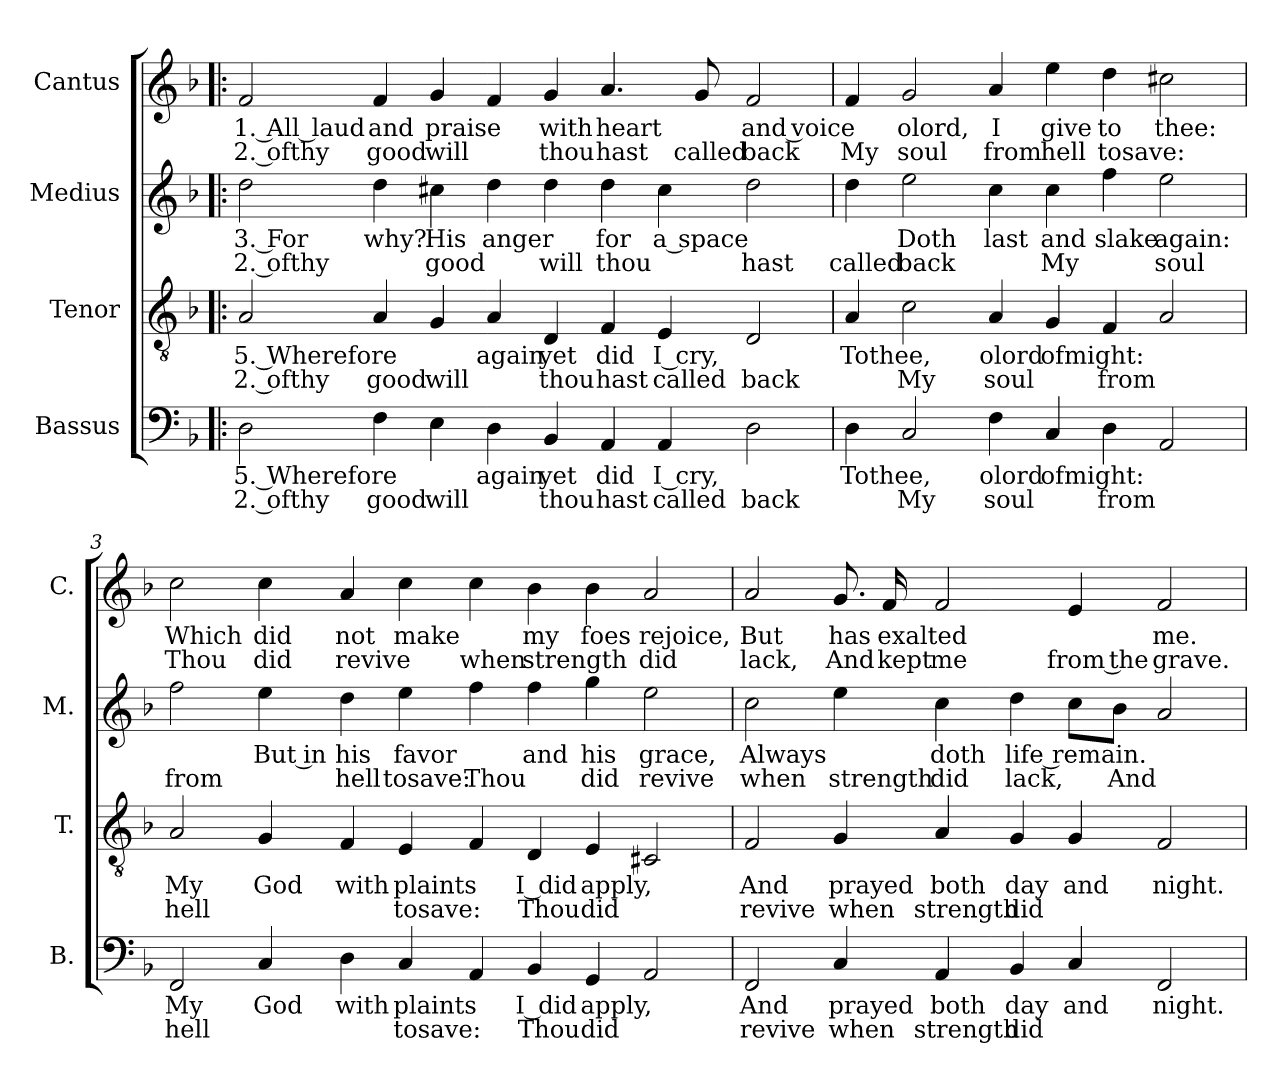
**kern	**text	**text	**kern	**text	**text	**kern	**text	**text	**kern	**text	**text
*part4	*part4	*part4	*part3	*part3	*part3	*part2	*part2	*part2	*part1	*part1	*part1
*staff4	*staff4	*staff4	*staff3	*staff3	*staff3	*staff2	*staff2	*staff2	*staff1	*staff1	*staff1
*I"Bassus	*	*	*I"Tenor	*	*	*I"Medius	*	*	*I"Cantus	*	*
*I'B.	*	*	*I'T.	*	*	*I'M.	*	*	*I'C.	*	*
*clefF4	*	*	*clefGv2	*	*	*clefG2	*	*	*clefG2	*	*
*k[b-]	*	*	*k[b-]	*	*	*k[b-]	*	*	*k[b-]	*	*
*F:	*	*	*F:	*	*	*F:	*	*	*F:	*	*
=1!|:	=1!|:	=1!|:	=1!|:	=1!|:	=1!|:	=1!|:	=1!|:	=1!|:	=1!|:	=1!|:	=1!|:
!	!LO:LY:a:rj	!LO:LY:a:rj	!	!LO:LY:b:rj	!LO:LY:b:rj	!	!LO:LY:b:rj	!LO:LY:b:rj	!	!LO:LY:b:rj	!LO:LY:b:rj
2D\	5. Wherefore	2. ofthy	2A/	5. Wherefore	2. ofthy	2dd\	3. For	2. ofthy	2f/	1. All laud	2. ofthy
!	!	!LO:LY:a	!	!	!LO:LY:b	!	!LO:LY:b	!	!	!LO:LY:b	!LO:LY:b
4F\	.	good	4A/	.	good	4dd\	why?	.	4f/	and	good
!	!	!LO:LY:a	!	!	!LO:LY:b	!	!LO:LY:b	!LO:LY:b	!	!LO:LY:b	!LO:LY:b
4E\	.	will	4G/	.	will	4cc#X\	His	good	4g/	praise	will
!	!LO:LY:a	!	!	!LO:LY:b	!	!	!LO:LY:b	!	!	!	!
4D\	again	.	4A/	again	.	4dd\	anger	.	4f/	.	.
!	!LO:LY:a	!LO:LY:a	!	!LO:LY:b	!LO:LY:b	!	!	!LO:LY:b	!	!LO:LY:b	!LO:LY:b
4BB-/	yet	thou	4D/	yet	thou	4dd\	.	will	4g/	with	thou
!	!LO:LY:a	!LO:LY:a	!	!LO:LY:b	!LO:LY:b	!	!LO:LY:b	!LO:LY:b	!	!LO:LY:b	!LO:LY:b
4AA/	did	hast	4F/	did	hast	4dd\	for	thou	4.a/	heart	hast
!	!LO:LY:a	!LO:LY:a	!	!LO:LY:b	!LO:LY:b	!	!LO:LY:b	!	!	!	!
4AA/	I cry,	called	4E/	I cry,	called	4cc#\	a space	.	.	.	.
!	!	!	!	!	!	!	!	!	!	!	!LO:LY:b
.	.	.	.	.	.	.	.	.	8g/	.	called
!	!	!LO:LY:a	!	!	!LO:LY:b	!	!	!LO:LY:b:rj	!	!LO:LY:b	!LO:LY:b
2D\	.	back	2D/	.	back	2dd\	.	hast	2f/	and voice	back
=2	=2	=2	=2	=2	=2	=2	=2	=2	=2	=2	=2
!	!LO:LY:a	!	!	!LO:LY:b	!	!	!	!LO:LY:b	!	!	!LO:LY:b
4D\	Tothee,	.	4A/	Tothee,	.	4dd\	.	called	4f</	.	My
!	!	!LO:LY:a	!	!	!LO:LY:b	!	!LO:LY:b	!LO:LY:b	!	!LO:LY:b	!LO:LY:b
2C/	.	My	2c\	.	My	2ee\	Doth	back	2g/	olord,	soul
!	!LO:LY:a	!LO:LY:a	!	!LO:LY:b	!LO:LY:b	!	!LO:LY:b	!	!	!LO:LY:b	!LO:LY:b
4F\	olord	soul	4A/	olord	soul	4cc\	last	.	4a/	I	from
!	!LO:LY:a	!	!	!LO:LY:b	!	!	!LO:LY:b	!LO:LY:b	!	!LO:LY:b	!LO:LY:b
4C/	ofmight:	.	4G/	ofmight:	.	4cc\	and	My	4ee\	give	hell
!	!	!LO:LY:a	!	!	!LO:LY:b	!	!LO:LY:b	!	!	!LO:LY:b	!LO:LY:b
4D\	.	from	4F/	.	from	4ff\	slake	.	4dd\	to	tosave:
!	!	!	!	!	!	!	!LO:LY:b	!LO:LY:b	!	!LO:LY:b	!
2AA/	.	.	2A/	.	.	2ee\	again:	soul	2cc#X\	thee:	.
=3	=3	=3	=3	=3	=3	=3	=3	=3	=3	=3	=3
!	!LO:LY:a	!LO:LY:a	!	!LO:LY:b	!LO:LY:b	!	!	!LO:LY:b	!	!LO:LY:b	!LO:LY:b
2FF/	My	hell	2A/	My	hell	2ff\	.	from	2cc\	Which	Thou
!	!LO:LY:a:rj	!	!	!LO:LY:b:rj	!	!	!LO:LY:b:rj	!	!	!LO:LY:b	!LO:LY:b
4C/	God	.	4G/	God	.	4ee\	But in	.	4cc\	did	did
!	!LO:LY:a	!	!	!LO:LY:b	!	!	!LO:LY:b	!LO:LY:b	!	!LO:LY:b	!LO:LY:b
4D\	with	.	4F/	with	.	4dd\	his	hell	4a/	not	revive
!	!LO:LY:a	!LO:LY:a	!	!LO:LY:b	!LO:LY:b	!	!LO:LY:b	!LO:LY:b	!	!LO:LY:b	!
4C/	plaints	tosave:	4E/	plaints	tosave:	4ee\	favor	tosave:	4cc\	make	.
!	!	!	!	!	!	!	!	!LO:LY:b	!	!	!LO:LY:b
4AA/	.	.	4F/	.	.	4ff\	.	Thou	4cc\	.	when
!	!LO:LY:a:rj	!LO:LY:a:rj	!	!LO:LY:b:rj	!LO:LY:b:rj	!	!LO:LY:b	!	!	!LO:LY:b	!LO:LY:b
4BB-/	I did	Thou	4D/	I did	Thou	4ff\	and	.	4b-\	my	strength
!	!LO:LY:a	!LO:LY:a	!	!LO:LY:b	!LO:LY:b	!	!LO:LY:b	!LO:LY:b	!	!LO:LY:b	!
4GG/	apply,	did	4E/	apply,	did	4gg\	his	did	4b-\	foes	.
!	!	!	!	!	!	!	!LO:LY:b	!LO:LY:b	!	!LO:LY:b	!LO:LY:b
2AA/	.	.	2C#X/	.	.	2ee\	grace,	revive	2a/	rejoice,	did
=4	=4	=4	=4	=4	=4	=4	=4	=4	=4	=4	=4
!	!LO:LY:a	!LO:LY:a	!	!LO:LY:b	!LO:LY:b	!	!LO:LY:b	!LO:LY:b	!	!LO:LY:b	!LO:LY:b
2FF/	And	revive	2F/	And	revive	2cc\	Always	when	2a</	But	lack,
!	!LO:LY:a	!LO:LY:a	!	!LO:LY:b	!LO:LY:b	!	!	!LO:LY:b	!	!LO:LY:b	!LO:LY:b
4C/	prayed	when	4G/	prayed	when	4ee\	.	strength	8.g/	has	And
!	!	!	!	!	!	!	!	!	!	!LO:LY:b	!LO:LY:b
.	.	.	.	.	.	.	.	.	16f/	exalted	kept
!	!LO:LY:a	!LO:LY:a	!	!LO:LY:b	!LO:LY:b	!	!LO:LY:b	!LO:LY:b	!	!	!LO:LY:b
4AA/	both	strength	4A/	both	strength	4cc\	doth	did	2f/	.	me
!	!LO:LY:a	!LO:LY:a	!	!LO:LY:b	!LO:LY:b	!	!LO:LY:b:rj	!LO:LY:b:rj	!	!	!
4BB-/	day	did	4G/	day	did	4dd\	life remain.	lack,	.	.	.
!	!LO:LY:a	!	!	!LO:LY:b	!	!	!	!	!	!	!LO:LY:b:rj
4C/	and	.	4G/	and	.	8cc\L	.	.	4e/	.	from the
!	!	!	!	!	!	!	!	!LO:LY:b	!	!	!
.	.	.	.	.	.	8b-\J	.	And	.	.	.
!	!LO:LY:a	!	!	!LO:LY:b	!	!	!	!	!	!LO:LY:b	!LO:LY:b
2FF/	night.	.	2F/	night.	.	2a/	.	.	2f/	me.	grave.
=	=	=	=	=	=	=	=	=	=	=	=
*-	*-	*-	*-	*-	*-	*-	*-	*-	*-	*-	*-
